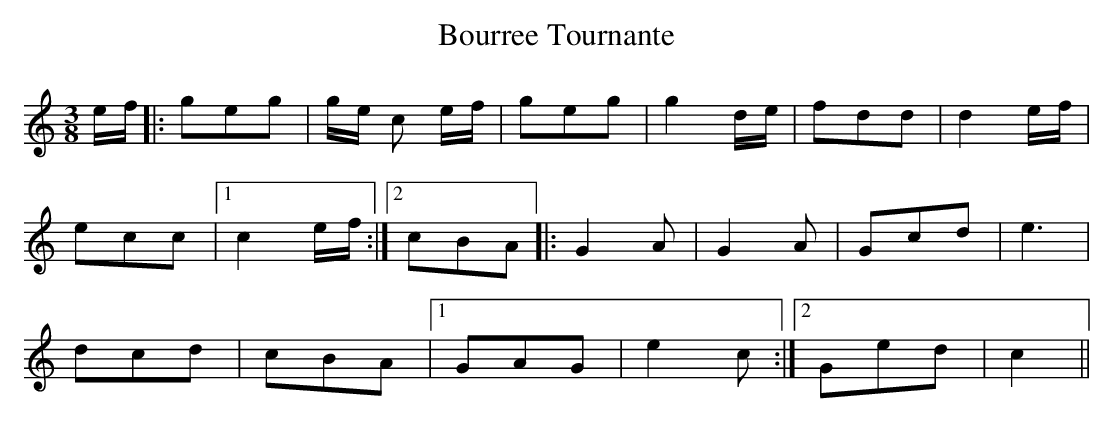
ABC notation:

X:1
T:Bourree Tournante
L:1/8
M:3/8
K:C
e/f/ |: geg | g/e/ c e/f/ | geg | g2 d/e/ | fdd | d2 e/f/ |
ecc |1 c2 e/f/ :|2 cBA |: G2A | G2A | Gcd | e3 |
dcd | cBA |1 GAG | e2c :|2 Ged | c2 ||
